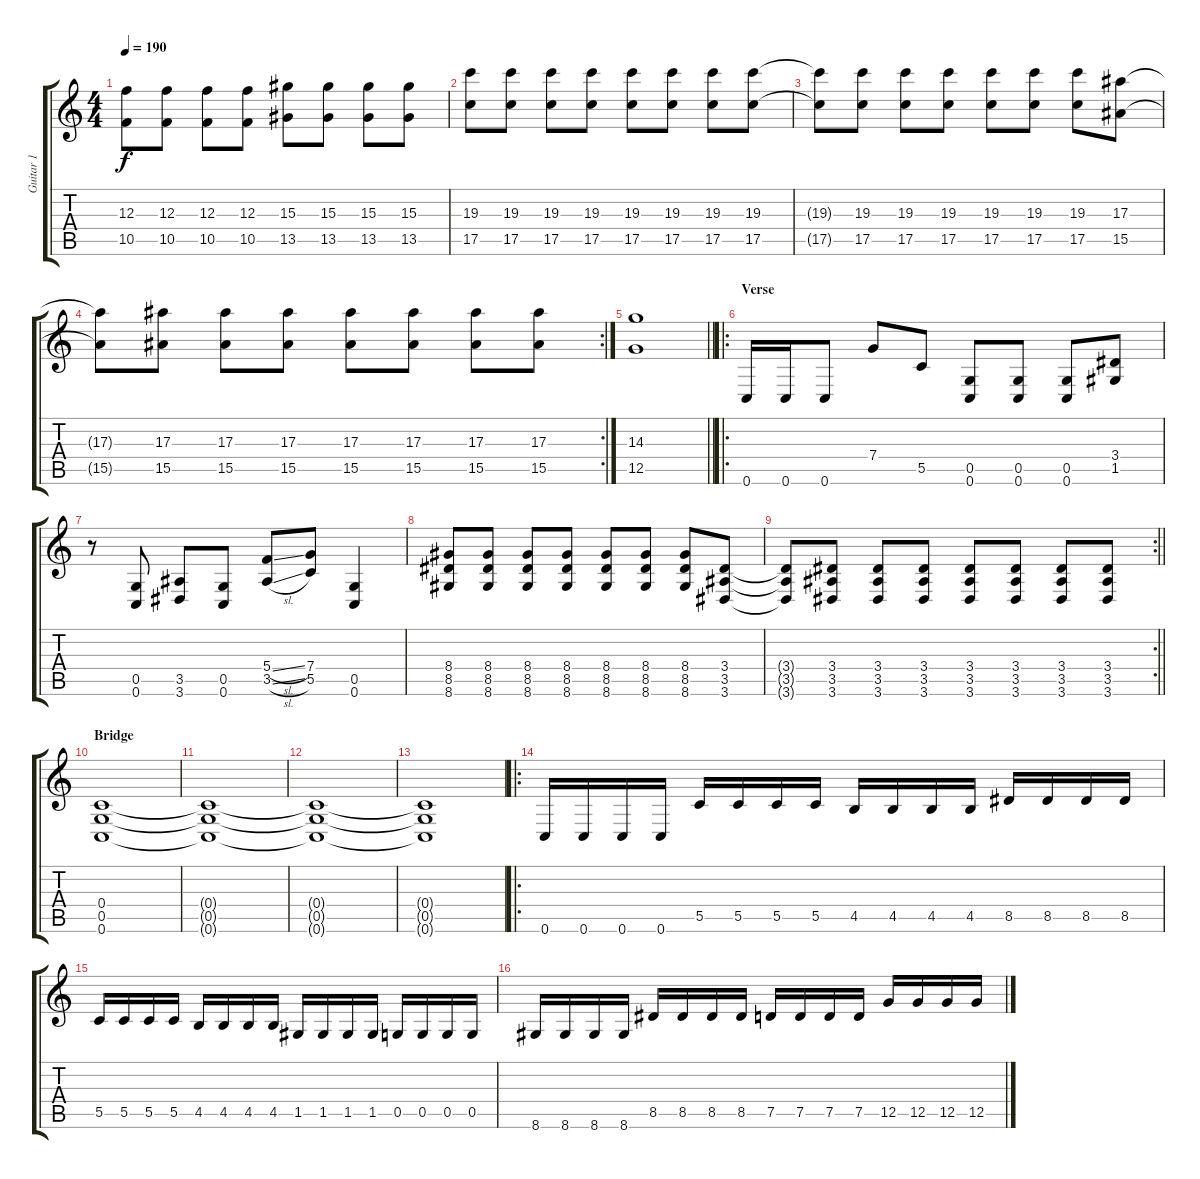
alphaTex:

\track ("Guitar 1" "Guitar 1") {instrument distortionguitar}
\staff {score tabs}
\tuning (D4 A3 F3 C3 G2 C2) {hide}
\ts (4 4)
\tempo 190
\clef g2
\ks c
(12.3{t} 10.5{t}).8{dy f} (12.3 10.5).8 (12.3 10.5).8 (12.3 10.5).8 (15.3 13.5).8 (15.3 13.5).8 (15.3 13.5).8 (15.3 13.5).8 |
(19.3 17.5).8 (19.3 17.5).8 (19.3 17.5).8 (19.3 17.5).8 (19.3 17.5).8 (19.3 17.5).8 (19.3 17.5).8 (19.3 17.5).8 |
(19.3{t} 17.5{t}).8 (19.3 17.5).8 (19.3 17.5).8 (19.3 17.5).8 (19.3 17.5).8 (19.3 17.5).8 (19.3 17.5).8 (17.3 15.5).8 |
\rc 2
(17.3{t} 15.5{t}).8 (17.3 15.5).8 (17.3 15.5).8 (17.3 15.5).8 (17.3 15.5).8 (17.3 15.5).8 (17.3 15.5).8 (17.3 15.5).8 |
\barLineRight lightlight
(14.3 12.5).1 |
\ro
\section ("" "Verse")
0.6.16 0.6.16 0.6.8 7.4.8 5.5.8 (0.5 0.6).8 (0.5 0.6).8 (0.5 0.6).8 (3.4 1.5).8 |
r.8 (0.5 0.6).8 (3.5 3.6).8 (0.5 0.6).8 (5.4{sl} 3.5{sl}).8 (7.4 5.5).8 (0.5 0.6).4 |
(8.4 8.5 8.6).8 (8.4 8.5 8.6).8 (8.4 8.5 8.6).8 (8.4 8.5 8.6).8 (8.4 8.5 8.6).8 (8.4 8.5 8.6).8 (8.4 8.5 8.6).8 (3.4 3.5 3.6).8 |
\rc 2
\barLineRight lightlight
(3.4{t} 3.5{t} 3.6{t}).8 (3.4 3.5 3.6).8 (3.4 3.5 3.6).8 (3.4 3.5 3.6).8 (3.4 3.5 3.6).8 (3.4 3.5 3.6).8 (3.4 3.5 3.6).8 (3.4 3.5 3.6).8 |
\section ("" "Bridge")
(0.4 0.5 0.6).1 |
(0.4{t} 0.5{t} 0.6{t}).1 |
(0.4{t} 0.5{t} 0.6{t}).1 |
(0.4{t} 0.5{t} 0.6{t}).1 |
\ro
0.6.16 0.6.16 0.6.16 0.6.16 5.5.16 5.5.16 5.5.16 5.5.16 4.5.16 4.5.16 4.5.16 4.5.16 8.5.16 8.5.16 8.5.16 8.5.16 |
5.5.16 5.5.16 5.5.16 5.5.16 4.5.16 4.5.16 4.5.16 4.5.16 1.5.16 1.5.16 1.5.16 1.5.16 0.5.16 0.5.16 0.5.16 0.5.16 |
8.6.16 8.6.16 8.6.16 8.6.16 8.5.16 8.5.16 8.5.16 8.5.16 7.5.16 7.5.16 7.5.16 7.5.16 12.5.16 12.5.16 12.5.16 12.5.16
